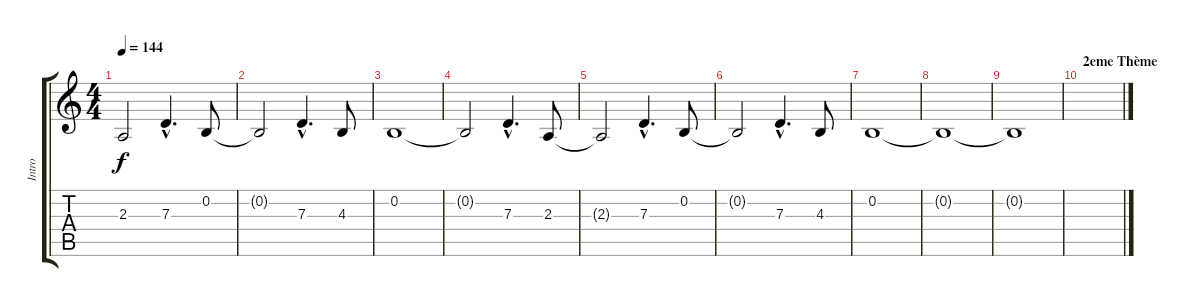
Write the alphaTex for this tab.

\track ("Intro" "Intro") {instrument stringensemble1}
\staff {score tabs}
\tuning (E4 B3 G3 D3 A2 E2) {hide}
\ts (4 4)
\tempo 144
\clef g2
\ks c
2.3{t}.2{dy f} 7.3{hac}.4{d} 0.2.8 |
0.2{t}.2 7.3{hac}.4{d} 4.3.8 |
0.2.1 |
0.2{t}.2 7.3{hac}.4{d} 2.3.8 |
2.3{t}.2 7.3{hac}.4{d} 0.2.8 |
0.2{t}.2 7.3{hac}.4{d} 4.3.8 |
0.2.1{volume 0} |
0.2{t}.1 |
0.2{t}.1 |
\section ("" "2eme Thème")
